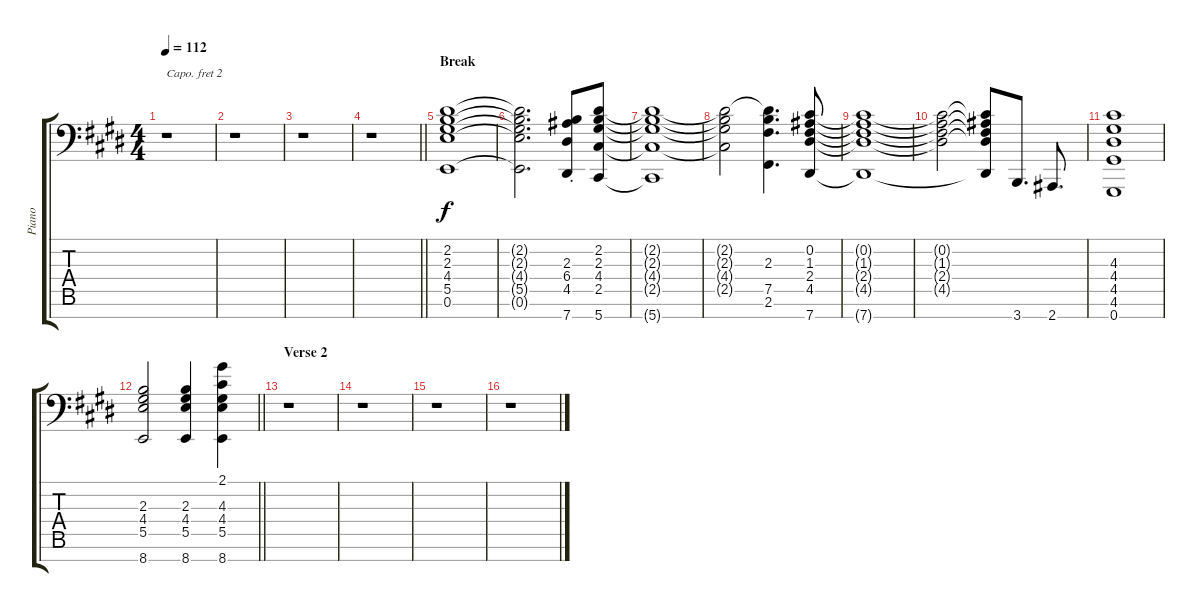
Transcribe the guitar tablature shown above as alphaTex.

\track ("Piano" "Piano") {instrument electricpiano2}
\staff {score tabs}
\capo 2
\tuning (E4 B3 G3 D3 A2 D2 Gb1) {hide}
\ts (4 4)
\tempo 112
\clef f4
\ks e
r.1{dy f} |
r.1 |
r.1 |
\barLineRight lightlight
r.1 |
\section ("" "Break")
(2.2 2.3 4.4 5.5 0.6).1 |
(2.2{t} 2.3{t} 4.4{t} 5.5{t} 0.6{t}).2{d} (2.3{st} 6.4{st} 4.5{st} 7.7{st}).8 (2.2 2.3 4.4 2.5 5.7).8 |
(2.2{t} 2.3{t} 4.4{t} 2.5{t} 5.7{t}).1 |
(2.2{t} 2.3{t} 4.4{t} 2.5{t}).2 (2.2{t} 2.3 7.5 2.6).4{d} (0.2 1.3 2.4 4.5 7.7).8 |
(0.2{t} 1.3{t} 2.4{t} 4.5{t} 7.7{t}).1 |
(0.2{t} 1.3{t} 2.4{t} 4.5{t}).2 (0.2{t} 1.3{t} 2.4{t} 4.5{t} 7.7{t}).8 3.7.8{d} 2.7.8{d} |
(4.3 4.4 4.5 4.6 0.7).1 |
\barLineRight lightlight
(2.3 4.4 5.5 8.7).2 (2.3 4.4 5.5 8.7).4 (2.1 4.3 4.4 5.5 8.7).4 |
\section ("" "Verse 2")
r.1 |
r.1 |
r.1 |
r.1
